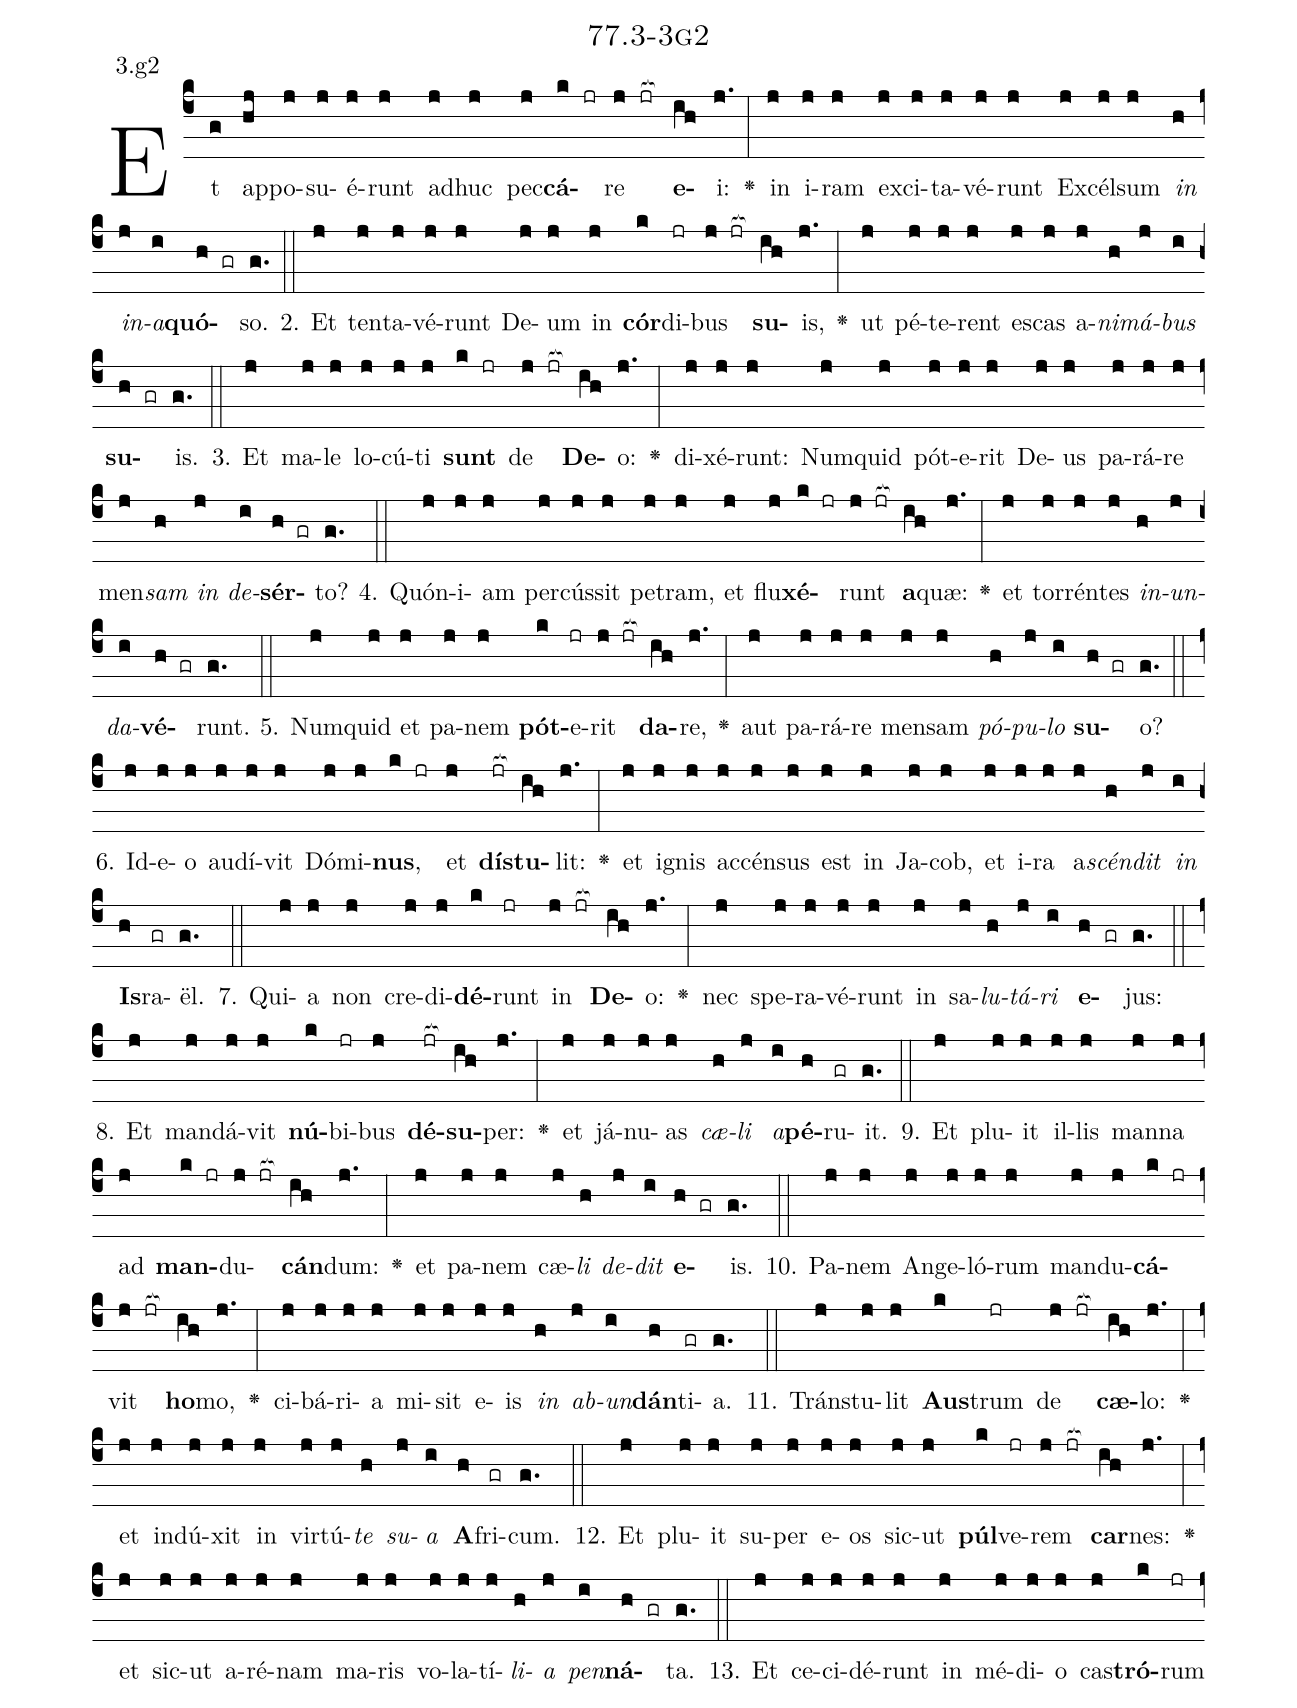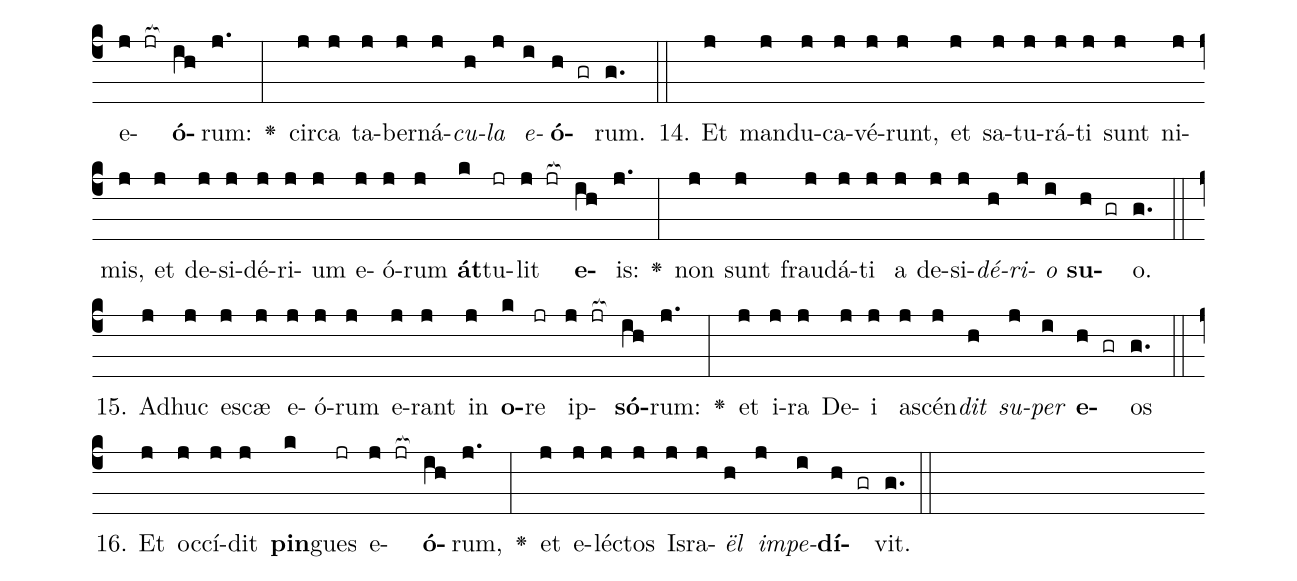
name: 77.3-3g2;
annotation: 3.g2;
%%
(c4)Et(g) ap(hj)po(j)su(j)é(j)runt(j) ad(j)huc(j) pec(j)<b>cá</b>(k jr)re(j jr[ocb:1{]) <b>e</b>(ih[ocb:0}])i:(j.) <v>\greheightstar</v>(:) in(j) i(j)ram(j) ex(j)ci(j)ta(j)vé(j)runt(j) Ex(j)cél(j)sum(j) <i>in</i>(h) <i>in</i>(j)<i>a</i>(i)<b>quó</b>(h gr)so.(g.) (::)
2. Et(j) ten(j)ta(j)vé(j)runt(j) De(j)um(j) in(j) <b>cór</b>(k)di(jr)bus(j jr[ocb:1{]) <b>su</b>(ih[ocb:0}])is,(j.) <v>\greheightstar</v>(:) ut(j) pé(j)te(j)rent(j) es(j)cas(j) a(j)<i>ni</i>(h)<i>má</i>(j)<i>bus</i>(i) <b>su</b>(h gr)is.(g.) (::)
3. Et(j) ma(j)le(j) lo(j)cú(j)ti(j) <b>sunt</b>(k jr) de(j jr[ocb:1{]) <b>De</b>(ih[ocb:0}])o:(j.) <v>\greheightstar</v>(:) di(j)xé(j)runt:(j) Num(j)quid(j) pót(j)e(j)rit(j) De(j)us(j) pa(j)rá(j)re(j) men(j)<i>sam</i>(h) <i>in</i>(j) <i>de</i>(i)<b>sér</b>(h gr)to?(g.) (::)
4. Quón(j)i(j)am(j) per(j)cús(j)sit(j) pe(j)tram,(j) et(j) flu(j)<b>xé</b>(k jr)runt(j jr[ocb:1{]) <b>a</b>(ih[ocb:0}])quæ:(j.) <v>\greheightstar</v>(:) et(j) tor(j)rén(j)tes(j) <i>in</i>(h)<i>un</i>(j)<i>da</i>(i)<b>vé</b>(h gr)runt.(g.) (::)
5. Num(j)quid(j) et(j) pa(j)nem(j) <b>pót</b>(k)e(jr)rit(j jr[ocb:1{]) <b>da</b>(ih[ocb:0}])re,(j.) <v>\greheightstar</v>(:) aut(j) pa(j)rá(j)re(j) men(j)sam(j) <i>pó</i>(h)<i>pu</i>(j)<i>lo</i>(i) <b>su</b>(h gr)o?(g.) (::)
6. Id(j)e(j)o(j) au(j)dí(j)vit(j) Dó(j)mi(j)<b>nus</b>,(k jr) et(j) <b>dís</b>(jr[ocb:1{])<b>tu</b>(ih[ocb:0}])lit:(j.) <v>\greheightstar</v>(:) et(j) i(j)gnis(j) ac(j)cén(j)sus(j) est(j) in(j) Ja(j)cob,(j) et(j) i(j)ra(j) a(j)<i>scén</i>(h)<i>dit</i>(j) <i>in</i>(i) <b>Is</b>(h)ra(gr)ël.(g.) (::)
7. Qui(j)a(j) non(j) cre(j)di(j)<b>dé</b>(k)runt(jr) in(j jr[ocb:1{]) <b>De</b>(ih[ocb:0}])o:(j.) <v>\greheightstar</v>(:) nec(j) spe(j)ra(j)vé(j)runt(j) in(j) sa(j)<i>lu</i>(h)<i>tá</i>(j)<i>ri</i>(i) <b>e</b>(h gr)jus:(g.) (::)
8. Et(j) man(j)dá(j)vit(j) <b>nú</b>(k)bi(jr)bus(j) <b>dé</b>(jr[ocb:1{])<b>su</b>(ih[ocb:0}])per:(j.) <v>\greheightstar</v>(:) et(j) já(j)nu(j)as(j) <i>cæ</i>(h)<i>li</i>(j) <i>a</i>(i)<b>pé</b>(h)ru(gr)it.(g.) (::)
9. Et(j) plu(j)it(j) il(j)lis(j) man(j)na(j) ad(j) <b>man</b>(k jr)du(j jr[ocb:1{])<b>cán</b>(ih[ocb:0}])dum:(j.) <v>\greheightstar</v>(:) et(j) pa(j)nem(j) cæ(j)<i>li</i>(h) <i>de</i>(j)<i>dit</i>(i) <b>e</b>(h gr)is.(g.) (::)
10. Pa(j)nem(j) An(j)ge(j)ló(j)rum(j) man(j)du(j)<b>cá</b>(k jr)vit(j jr[ocb:1{]) <b>ho</b>(ih[ocb:0}])mo,(j.) <v>\greheightstar</v>(:) ci(j)bá(j)ri(j)a(j) mi(j)sit(j) e(j)is(j) <i>in</i>(h) <i>ab</i>(j)<i>un</i>(i)<b>dán</b>(h)ti(gr)a.(g.) (::)
11. Tráns(j)tu(j)lit(j) <b>Aus</b>(k)trum(jr) de(j jr[ocb:1{]) <b>cæ</b>(ih[ocb:0}])lo:(j.) <v>\greheightstar</v>(:) et(j) in(j)dú(j)xit(j) in(j) vir(j)tú(j)<i>te</i>(h) <i>su</i>(j)<i>a</i>(i) <b>A</b>(h)fri(gr)cum.(g.) (::)
12. Et(j) plu(j)it(j) su(j)per(j) e(j)os(j) sic(j)ut(j) <b>púl</b>(k)ve(jr)rem(j jr[ocb:1{]) <b>car</b>(ih[ocb:0}])nes:(j.) <v>\greheightstar</v>(:) et(j) sic(j)ut(j) a(j)ré(j)nam(j) ma(j)ris(j) vo(j)la(j)tí(j)<i>li</i>(h)<i>a</i>(j) <i>pen</i>(i)<b>ná</b>(h gr)ta.(g.) (::)
13. Et(j) ce(j)ci(j)dé(j)runt(j) in(j) mé(j)di(j)o(j) cas(j)<b>tró</b>(k)rum(jr) e(j jr[ocb:1{])<b>ó</b>(ih[ocb:0}])rum:(j.) <v>\greheightstar</v>(:) cir(j)ca(j) ta(j)ber(j)ná(j)<i>cu</i>(h)<i>la</i>(j) <i>e</i>(i)<b>ó</b>(h gr)rum.(g.) (::)
14. Et(j) man(j)du(j)ca(j)vé(j)runt,(j) et(j) sa(j)tu(j)rá(j)ti(j) sunt(j) ni(j)mis,(j) et(j) de(j)si(j)dé(j)ri(j)um(j) e(j)ó(j)rum(j) <b>át</b>(k)tu(jr)lit(j jr[ocb:1{]) <b>e</b>(ih[ocb:0}])is:(j.) <v>\greheightstar</v>(:) non(j) sunt(j) frau(j)dá(j)ti(j) a(j) de(j)si(j)<i>dé</i>(h)<i>ri</i>(j)<i>o</i>(i) <b>su</b>(h gr)o.(g.) (::)
15. Ad(j)huc(j) e(j)scæ(j) e(j)ó(j)rum(j) e(j)rant(j) in(j) <b>o</b>(k)re(jr) ip(j jr[ocb:1{])<b>só</b>(ih[ocb:0}])rum:(j.) <v>\greheightstar</v>(:) et(j) i(j)ra(j) De(j)i(j) a(j)scén(j)<i>dit</i>(h) <i>su</i>(j)<i>per</i>(i) <b>e</b>(h gr)os(g.) (::)
16. Et(j) oc(j)cí(j)dit(j) <b>pin</b>(k)gues(jr) e(j jr[ocb:1{])<b>ó</b>(ih[ocb:0}])rum,(j.) <v>\greheightstar</v>(:) et(j) e(j)léc(j)tos(j) Is(j)ra(j)<i>ël</i>(h) <i>im</i>(j)<i>pe</i>(i)<b>dí</b>(h gr)vit.(g.) (::)
